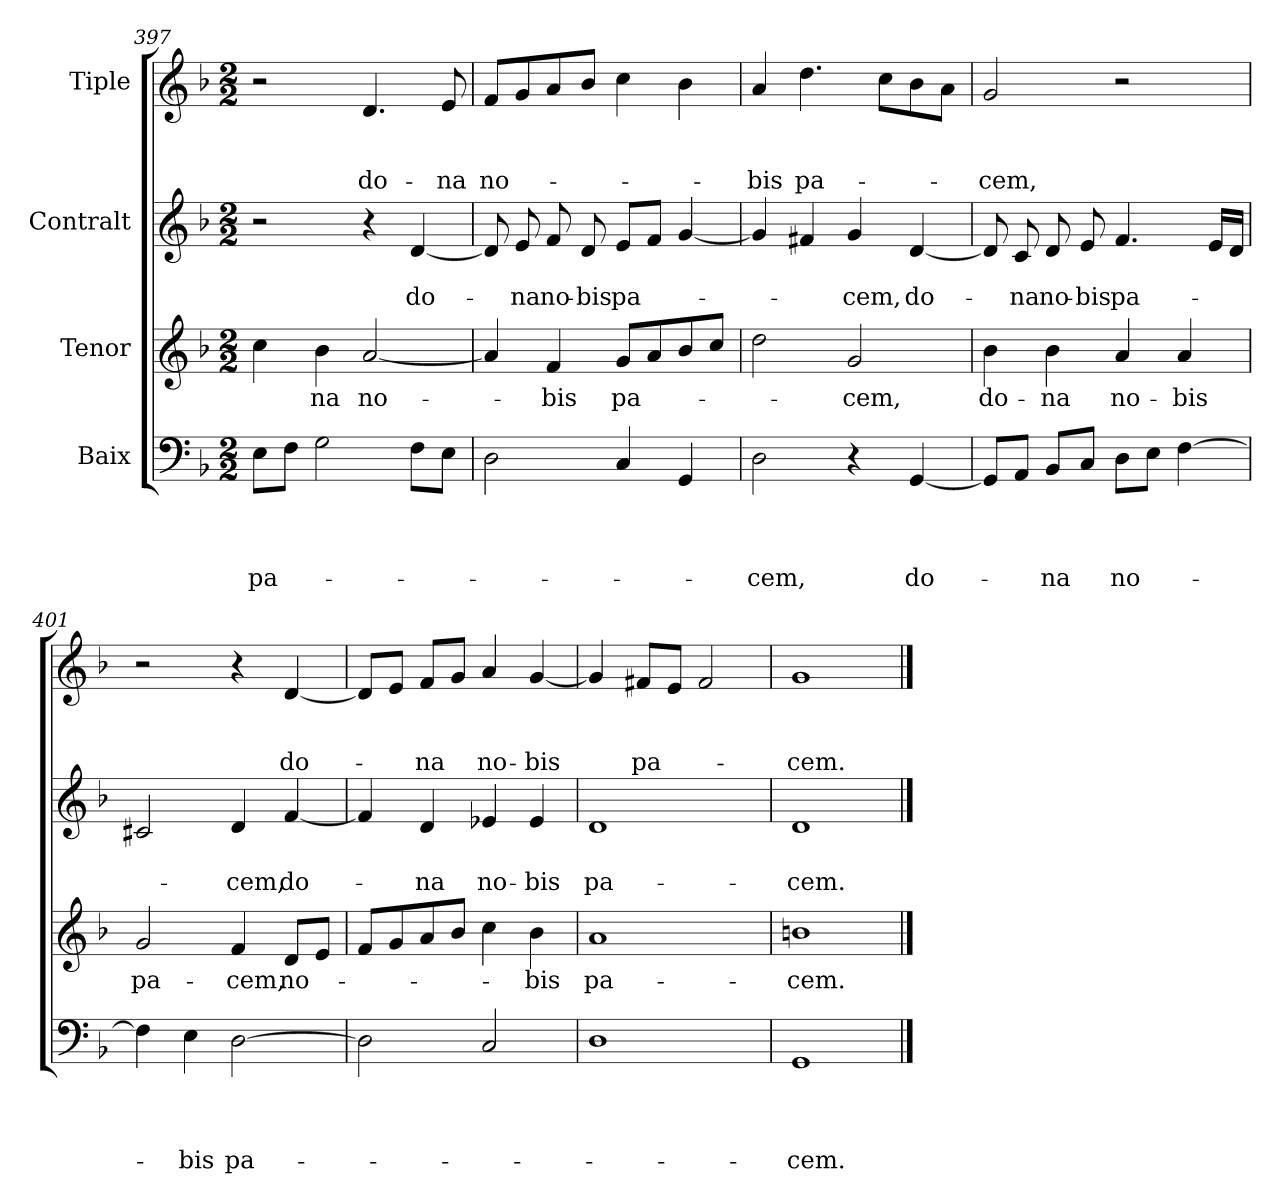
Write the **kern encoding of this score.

**kern	**text	**text	**text	**text	**kern	**text	**kern	**text	**text	**kern	**text	**text	**text
*part4	*part4	*part4	*part4	*part4	*part3	*part3	*part2	*part2	*part2	*part1	*part1	*part1	*part1
*staff4	*staff4	*staff4	*staff4	*staff4	*staff3	*staff3	*staff2	*staff2	*staff2	*staff1	*staff1	*staff1	*staff1
*I"Baix	*	*	*	*	*I"Tenor	*	*I"Contralt	*	*	*I"Tiple	*	*	*
*clefF4	*	*	*	*	*clefG2	*	*clefG2	*	*	*clefG2	*	*	*
*k[b-]	*	*	*	*	*k[b-]	*	*k[b-]	*	*	*k[b-]	*	*	*
*F:	*	*	*	*	*F:	*	*F:	*	*	*F:	*	*	*
*M2/2	*	*	*	*	*M2/2	*	*M2/2	*	*	*M2/2	*	*	*
=397	=397	=397	=397	=397	=397	=397	=397	=397	=397	=397	=397	=397	=397
!	!	!	!	!LO:LY:b	!	!	!	!	!	!	!	!	!
8E\L	.	.	.	pa-	4cc\	.	2r	.	.	2r	.	.	.
8F\J	.	.	.	.	.	.	.	.	.	.	.	.	.
!	!	!	!	!	!	!LO:LY:b	!	!	!	!	!	!	!
2G\	.	.	.	.	4b-\	-na	.	.	.	.	.	.	.
!	!	!	!	!	!	!LO:LY:b	!	!	!	!	!	!	!LO:LY:b
.	.	.	.	.	[<2a/	no-	4r	.	.	4.d/	.	.	do-
!	!	!	!	!	!	!	!	!	!LO:LY:b	!	!	!	!
8F\L	.	.	.	.	.	.	[<4d/	.	do-	.	.	.	.
!	!	!	!	!	!	!	!	!	!	!	!	!	!LO:LY:b
8E\J	.	.	.	.	.	.	.	.	.	8e/	.	.	-na
=398	=398	=398	=398	=398	=398	=398	=398	=398	=398	=398	=398	=398	=398
!	!	!	!	!	!	!	!	!	!	!	!	!	!LO:LY:b
2D\	.	.	.	.	4a/]	.	8d/]	.	.	8f/L	.	.	no-
!	!	!	!	!	!	!	!	!	!LO:LY:b	!	!	!	!
.	.	.	.	.	.	.	8e/	.	-na	8g/	.	.	.
!	!	!	!	!	!	!LO:LY:b	!	!	!LO:LY:b	!	!	!	!
.	.	.	.	.	4f/	-bis	8f/	.	no-	8a/	.	.	.
!	!	!	!	!	!	!	!	!	!LO:LY:b	!	!	!	!
.	.	.	.	.	.	.	8d/	.	-bis	8b-/J	.	.	.
!	!	!	!	!	!	!LO:LY:b	!	!	!LO:LY:b	!	!	!	!
4C/	.	.	.	.	8g/L	pa-	8e/L	.	pa-	4cc\	.	.	.
.	.	.	.	.	8a/	.	8f/J	.	.	.	.	.	.
4GG/	.	.	.	.	8b-/	.	[<4g/	.	.	4b-\	.	.	.
.	.	.	.	.	8cc/J	.	.	.	.	.	.	.	.
=399	=399	=399	=399	=399	=399	=399	=399	=399	=399	=399	=399	=399	=399
!	!	!	!	!LO:LY:b	!	!	!	!	!	!	!	!	!LO:LY:b
2D\	.	.	.	-cem,	2dd\	.	4g/]	.	.	4a/	.	.	-bis
!	!	!	!	!	!	!	!	!	!	!	!	!	!LO:LY:b
.	.	.	.	.	.	.	4f#X/	.	.	4.dd\	.	.	pa-
!	!	!	!	!	!	!LO:LY:b	!	!	!LO:LY:b	!	!	!	!
4r	.	.	.	.	2g/	-cem,	4g/	.	-cem,	.	.	.	.
.	.	.	.	.	.	.	.	.	.	8cc\L	.	.	.
!	!	!	!	!LO:LY:b	!	!	!	!	!LO:LY:b	!	!	!	!
[<4GG/	.	.	.	do-	.	.	[<4d/	.	do-	8b-\	.	.	.
.	.	.	.	.	.	.	.	.	.	8a\J	.	.	.
!!LO:PB:g=z
=400	=400	=400	=400	=400	=400	=400	=400	=400	=400	=400	=400	=400	=400
!	!	!	!	!	!	!LO:LY:b	!	!	!	!	!	!	!LO:LY:b
8GG/L]	.	.	.	.	4b-\	do-	8d/]	.	.	2g/	.	.	-cem,
!	!	!	!	!	!	!	!	!	!LO:LY:b	!	!	!	!
8AA/J	.	.	.	.	.	.	8c/	.	-na	.	.	.	.
!	!	!	!	!LO:LY:b	!	!LO:LY:b	!	!	!LO:LY:b	!	!	!	!
8BB-/L	.	.	.	-na	4b-\	-na	8d/	.	no-	.	.	.	.
!	!	!	!	!	!	!	!	!	!LO:LY:b	!	!	!	!
8C/J	.	.	.	.	.	.	8e/	.	-bis	.	.	.	.
!	!	!	!	!LO:LY:b	!	!LO:LY:b	!	!	!LO:LY:b	!	!	!	!
8D\L	.	.	.	no-	4a/	no-	4.f/	.	pa-	2r	.	.	.
8E\J	.	.	.	.	.	.	.	.	.	.	.	.	.
!	!	!	!	!	!	!LO:LY:b	!	!	!	!	!	!	!
[>4F\	.	.	.	.	4a/	-bis	.	.	.	.	.	.	.
.	.	.	.	.	.	.	16e/LL	.	.	.	.	.	.
.	.	.	.	.	.	.	16d/JJ	.	.	.	.	.	.
=401	=401	=401	=401	=401	=401	=401	=401	=401	=401	=401	=401	=401	=401
!	!	!	!	!	!	!LO:LY:b	!	!	!	!	!	!	!
4F\]	.	.	.	.	2g/	pa-	2c#X/	.	.	2r	.	.	.
!	!	!	!	!LO:LY:b	!	!	!	!	!	!	!	!	!
4E\	.	.	.	-bis	.	.	.	.	.	.	.	.	.
!	!	!	!	!LO:LY:b	!	!LO:LY:b	!	!	!LO:LY:b	!	!	!	!
[>2D\	.	.	.	pa-	4f/	-cem,	4d/	.	-cem,	4r	.	.	.
!	!	!	!	!	!	!LO:LY:b	!	!	!LO:LY:b	!	!	!	!LO:LY:b
.	.	.	.	.	8d/L	no-	[<4f/	.	do-	[<4d/	.	.	do-
.	.	.	.	.	8e/J	.	.	.	.	.	.	.	.
=402	=402	=402	=402	=402	=402	=402	=402	=402	=402	=402	=402	=402	=402
2D\]	.	.	.	.	8f/L	.	4f/]	.	.	8d/L]	.	.	.
.	.	.	.	.	8g/	.	.	.	.	8e/J	.	.	.
!	!	!	!	!	!	!	!	!	!LO:LY:b	!	!	!	!LO:LY:b
.	.	.	.	.	8a/	.	4d/	.	-na	8f/L	.	.	-na
.	.	.	.	.	8b-/J	.	.	.	.	8g/J	.	.	.
!	!	!	!	!	!	!	!	!	!LO:LY:b	!	!	!	!LO:LY:b
2C/	.	.	.	.	4cc\	.	4e-X/	.	no-	4a/	.	.	no-
!	!	!	!	!	!	!LO:LY:b	!	!	!LO:LY:b	!	!	!	!LO:LY:b
.	.	.	.	.	4b-\	-bis	4e-/	.	-bis	[<4g/	.	.	-bis
=403	=403	=403	=403	=403	=403	=403	=403	=403	=403	=403	=403	=403	=403
!	!	!	!	!	!	!LO:LY:b	!	!	!LO:LY:b	!	!	!	!
1D	.	.	.	.	1a	pa-	1d	.	pa-	4g/]	.	.	.
!	!	!	!	!	!	!	!	!	!	!	!	!	!LO:LY:b
.	.	.	.	.	.	.	.	.	.	8f#X/L	.	.	pa-
.	.	.	.	.	.	.	.	.	.	8e/J	.	.	.
.	.	.	.	.	.	.	.	.	.	2f#/	.	.	.
=404	=404	=404	=404	=404	=404	=404	=404	=404	=404	=404	=404	=404	=404
!	!	!	!	!LO:LY:b	!	!LO:LY:b	!	!	!LO:LY:b	!	!	!	!LO:LY:b
1GG	.	.	.	-cem.	1bn	-cem.	1d	.	-cem.	1g	.	.	-cem.
==	==	==	==	==	==	==	==	==	==	==	==	==	==
*-	*-	*-	*-	*-	*-	*-	*-	*-	*-	*-	*-	*-	*-
